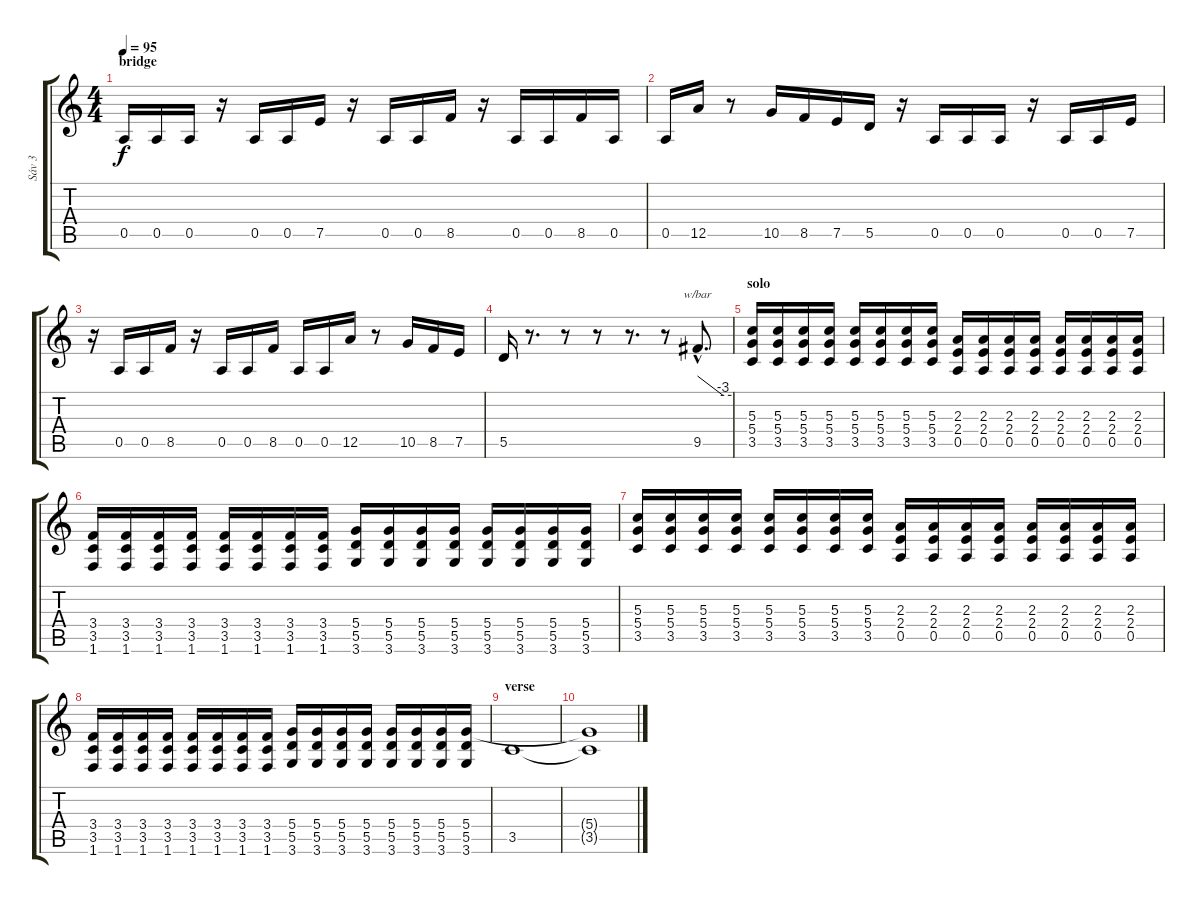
\track ("Sáv 3" "Sáv 3") {instrument distortionguitar}
\staff {score tabs}
\tuning (E4 B3 G3 D3 A2 E2) {hide}
\ts (4 4)
\section ("" "bridge")
\tempo 95
\clef g2
\ks c
0.5.16{dy f} 0.5.16 0.5.16 r.16 0.5.16 0.5.16 7.5.16 r.16 0.5.16 0.5.16 8.5.16 r.16 0.5.16 0.5.16 8.5.16 0.5.16 |
0.5.16 12.5.16 r.8 10.5.16 8.5.16 7.5.16 5.5.16 r.16 0.5.16 0.5.16 0.5.16 r.16 0.5.16 0.5.16 7.5.16 |
r.16 0.5.16 0.5.16 8.5.16 r.16 0.5.16 0.5.16 8.5.16 0.5.16 0.5.16 12.5.16 r.8 10.5.16 8.5.16 7.5.16 |
5.5.16 r.8{d} r.8 r.8 r.8{d} r.8 9.5{hac}.8{d tbe (custom default 0 0 45 -12 60 -12)} |
\section ("" "solo")
(5.3 5.4 3.5).16 (5.3 5.4 3.5).16 (5.3 5.4 3.5).16 (5.3 5.4 3.5).16 (5.3 5.4 3.5).16 (5.3 5.4 3.5).16 (5.3 5.4 3.5).16 (5.3 5.4 3.5).16 (2.3 2.4 0.5).16 (2.3 2.4 0.5).16 (2.3 2.4 0.5).16 (2.3 2.4 0.5).16 (2.3 2.4 0.5).16 (2.3 2.4 0.5).16 (2.3 2.4 0.5).16 (2.3 2.4 0.5).16 |
(3.4 3.5 1.6).16 (3.4 3.5 1.6).16 (3.4 3.5 1.6).16 (3.4 3.5 1.6).16 (3.4 3.5 1.6).16 (3.4 3.5 1.6).16 (3.4 3.5 1.6).16 (3.4 3.5 1.6).16 (5.4 5.5 3.6).16 (5.4 5.5 3.6).16 (5.4 5.5 3.6).16 (5.4 5.5 3.6).16 (5.4 5.5 3.6).16 (5.4 5.5 3.6).16 (5.4 5.5 3.6).16 (5.4 5.5 3.6).16 |
(5.3 5.4 3.5).16 (5.3 5.4 3.5).16 (5.3 5.4 3.5).16 (5.3 5.4 3.5).16 (5.3 5.4 3.5).16 (5.3 5.4 3.5).16 (5.3 5.4 3.5).16 (5.3 5.4 3.5).16 (2.3 2.4 0.5).16 (2.3 2.4 0.5).16 (2.3 2.4 0.5).16 (2.3 2.4 0.5).16 (2.3 2.4 0.5).16 (2.3 2.4 0.5).16 (2.3 2.4 0.5).16 (2.3 2.4 0.5).16 |
(3.4 3.5 1.6).16 (3.4 3.5 1.6).16 (3.4 3.5 1.6).16 (3.4 3.5 1.6).16 (3.4 3.5 1.6).16 (3.4 3.5 1.6).16 (3.4 3.5 1.6).16 (3.4 3.5 1.6).16 (5.4 5.5 3.6).16 (5.4 5.5 3.6).16 (5.4 5.5 3.6).16 (5.4 5.5 3.6).16 (5.4 5.5 3.6).16 (5.4 5.5 3.6).16 (5.4 5.5 3.6).16 (5.4 5.5 3.6).16 |
\section ("" "verse")
3.5.1{volume 0} |
(5.4{t} 3.5{t}).1
